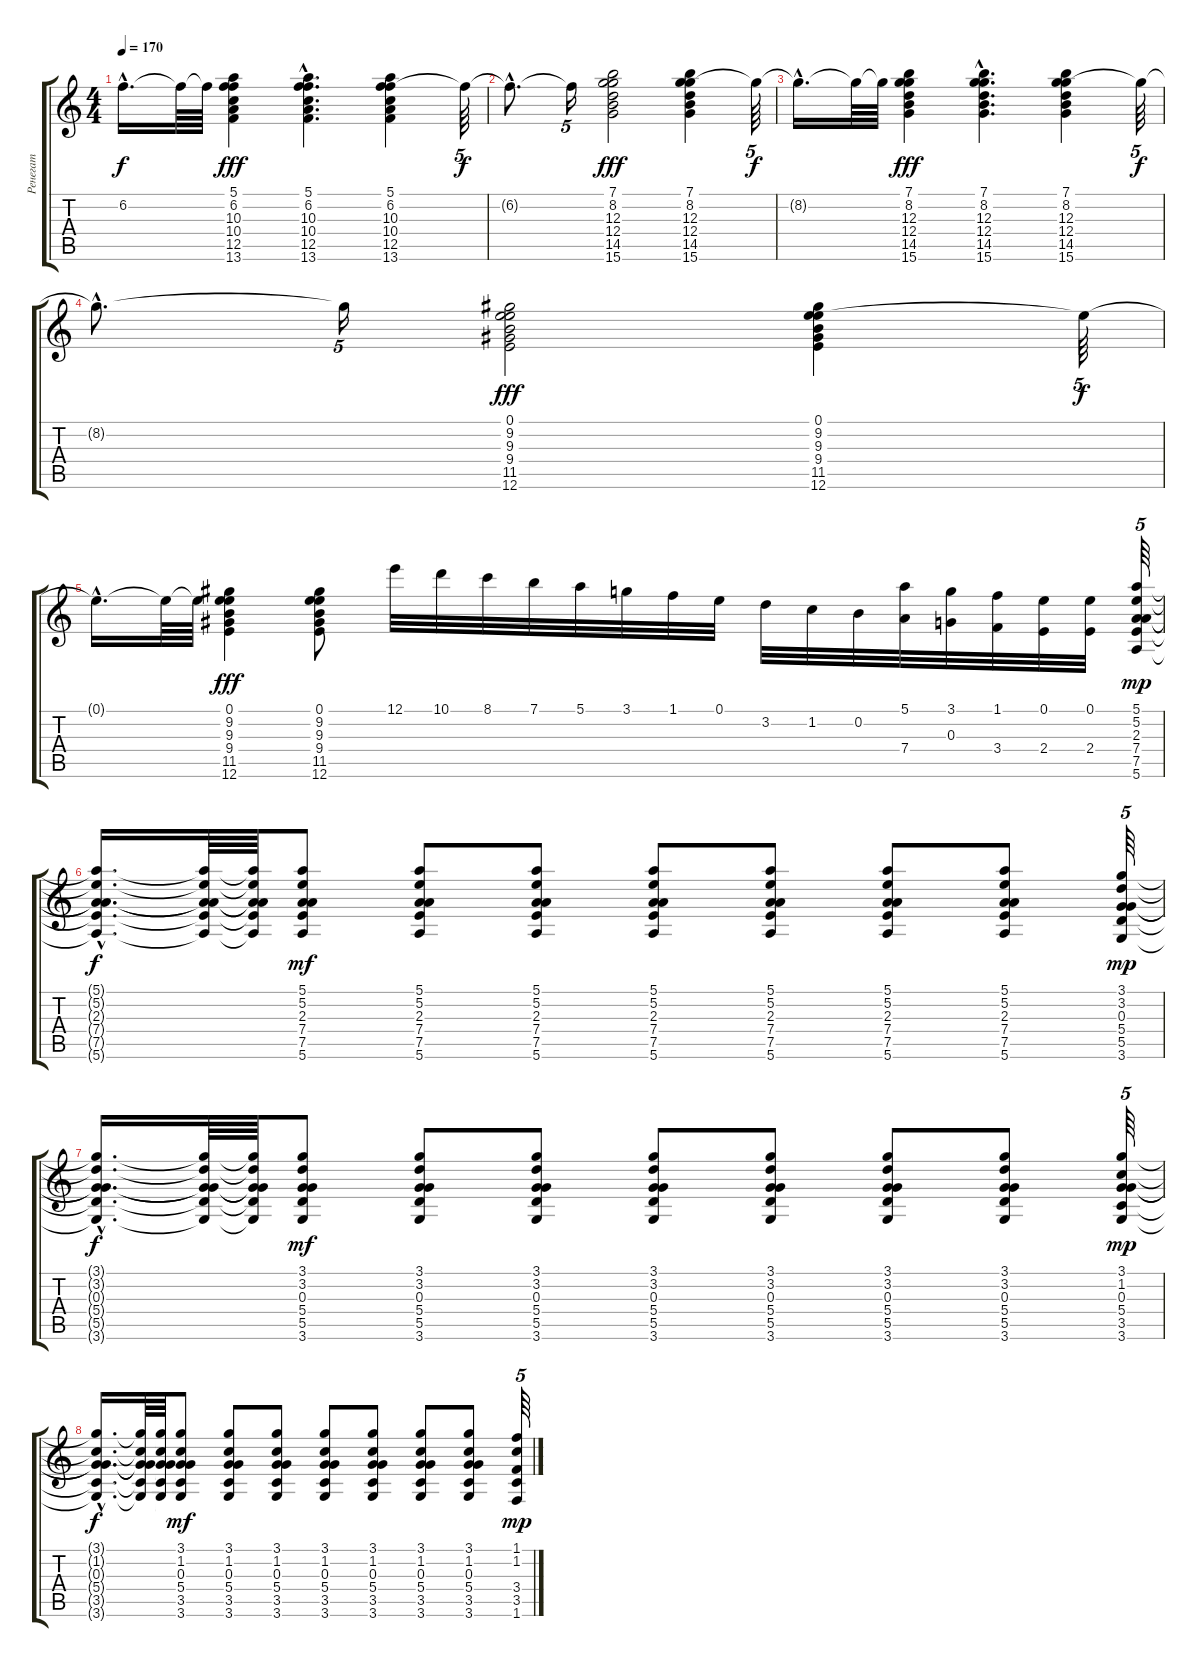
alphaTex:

\track ("Ренегат" "Ренегат") {instrument acousticguitarsteel}
\staff {score tabs}
\tuning (E4 B3 G3 D3 A2 E2) {hide}
\ts (4 4)
\tempo 170
\clef g2
\ks c
6.2{hac t}.16{d dy f} 6.2{t}.64 6.2{t}.64 (5.1 6.2 10.3 10.4 12.5 13.6).4{dy fff} (5.1 6.2{hac} 10.3 10.4 12.5 13.6).4{d} (5.1 6.2 10.3 10.4 12.5 13.6).4 6.2{t}.64{tu (5 4) dy f} |
6.2{hac t}.8{d} 6.2{t}.16{tu (5 4)} (7.1 8.2 12.3 12.4 14.5 15.6).2{dy fff} (7.1 8.2 12.3 12.4 14.5 15.6).4 8.2{t}.64{tu (5 4) dy f} |
8.2{hac t}.16{d} 8.2{t}.64 8.2{t}.64 (7.1 8.2 12.3 12.4 14.5 15.6).4{dy fff} (7.1 8.2{hac} 12.3 12.4 14.5 15.6).4{d} (7.1 8.2 12.3 12.4 14.5 15.6).4 8.2{t}.64{tu (5 4) dy f} |
8.2{hac t}.8{d} 8.2{t}.16{tu (5 4)} (0.1 9.2 9.3 9.4 11.5 12.6).2{dy fff} (0.1 9.2 9.3 9.4 11.5 12.6).4 0.1{t}.64{tu (5 4) dy f} |
0.1{hac t}.16{d} 0.1{t}.64 0.1{t}.64 (0.1 9.2 9.3 9.4 11.5 12.6).4{dy fff} (0.1 9.2 9.3 9.4 11.5 12.6).8 12.1.32{volume 14 instrument distortionguitar} 10.1.32 8.1.32 7.1.32 5.1.32 3.1.32 1.1.32 0.1.32 3.2.32 1.2.32 0.2.32 (5.1 7.4).32 (3.1 0.3).32 (1.1 3.4).32 (0.1 2.4).32 (0.1 2.4).32 (5.1 5.2 2.3 7.4 7.5 5.6).64{tu (5 4) dy mp volume 13 instrument distortionguitar} |
(5.1{hac t} 5.2{hac t} 2.3{hac t} 7.4{hac t} 7.5{hac t} 5.6{hac t}).16{d dy f} (5.1{t} 5.2{t} 2.3{t} 7.4{t} 7.5{t} 5.6{t}).64 (5.1{t} 5.2{t} 2.3{t} 7.4{t} 7.5{t} 5.6{t}).64 (5.1 5.2 2.3 7.4 7.5 5.6).8{dy mf} (5.1 5.2 2.3 7.4 7.5 5.6).8 (5.1 5.2 2.3 7.4 7.5 5.6).8 (5.1 5.2 2.3 7.4 7.5 5.6).8 (5.1 5.2 2.3 7.4 7.5 5.6).8 (5.1 5.2 2.3 7.4 7.5 5.6).8 (5.1 5.2 2.3 7.4 7.5 5.6).8 (3.1 3.2 0.3 5.4 5.5 3.6).64{tu (5 4) dy mp} |
(3.1{hac t} 3.2{hac t} 0.3{hac t} 5.4{hac t} 5.5{hac t} 3.6{hac t}).16{d dy f} (3.1{t} 3.2{t} 0.3{t} 5.4{t} 5.5{t} 3.6{t}).64 (3.1{t} 3.2{t} 0.3{t} 5.4{t} 5.5{t} 3.6{t}).64 (3.1 3.2 0.3 5.4 5.5 3.6).8{dy mf} (3.1 3.2 0.3 5.4 5.5 3.6).8 (3.1 3.2 0.3 5.4 5.5 3.6).8 (3.1 3.2 0.3 5.4 5.5 3.6).8 (3.1 3.2 0.3 5.4 5.5 3.6).8 (3.1 3.2 0.3 5.4 5.5 3.6).8 (3.1 3.2 0.3 5.4 5.5 3.6).8 (3.1 1.2 0.3 5.4 3.5 3.6).64{tu (5 4) dy mp} |
(3.1{hac t} 1.2{hac t} 0.3{hac t} 5.4{hac t} 3.5{hac t} 3.6{hac t}).16{d dy f} (3.1{t} 1.2{t} 0.3{t} 5.4{t} 3.5{t} 3.6{t}).64 (3.1{t} 1.2{t} 0.3{t} 5.4{t} 3.5{t} 3.6{t}).64 (3.1 1.2 0.3 5.4 3.5 3.6).8{dy mf} (3.1 1.2 0.3 5.4 3.5 3.6).8 (3.1 1.2 0.3 5.4 3.5 3.6).8 (3.1 1.2 0.3 5.4 3.5 3.6).8 (3.1 1.2 0.3 5.4 3.5 3.6).8 (3.1 1.2 0.3 5.4 3.5 3.6).8 (3.1 1.2 0.3 5.4 3.5 3.6).8 (1.1 1.2 3.4 3.5 1.6).64{tu (5 4) dy mp}
